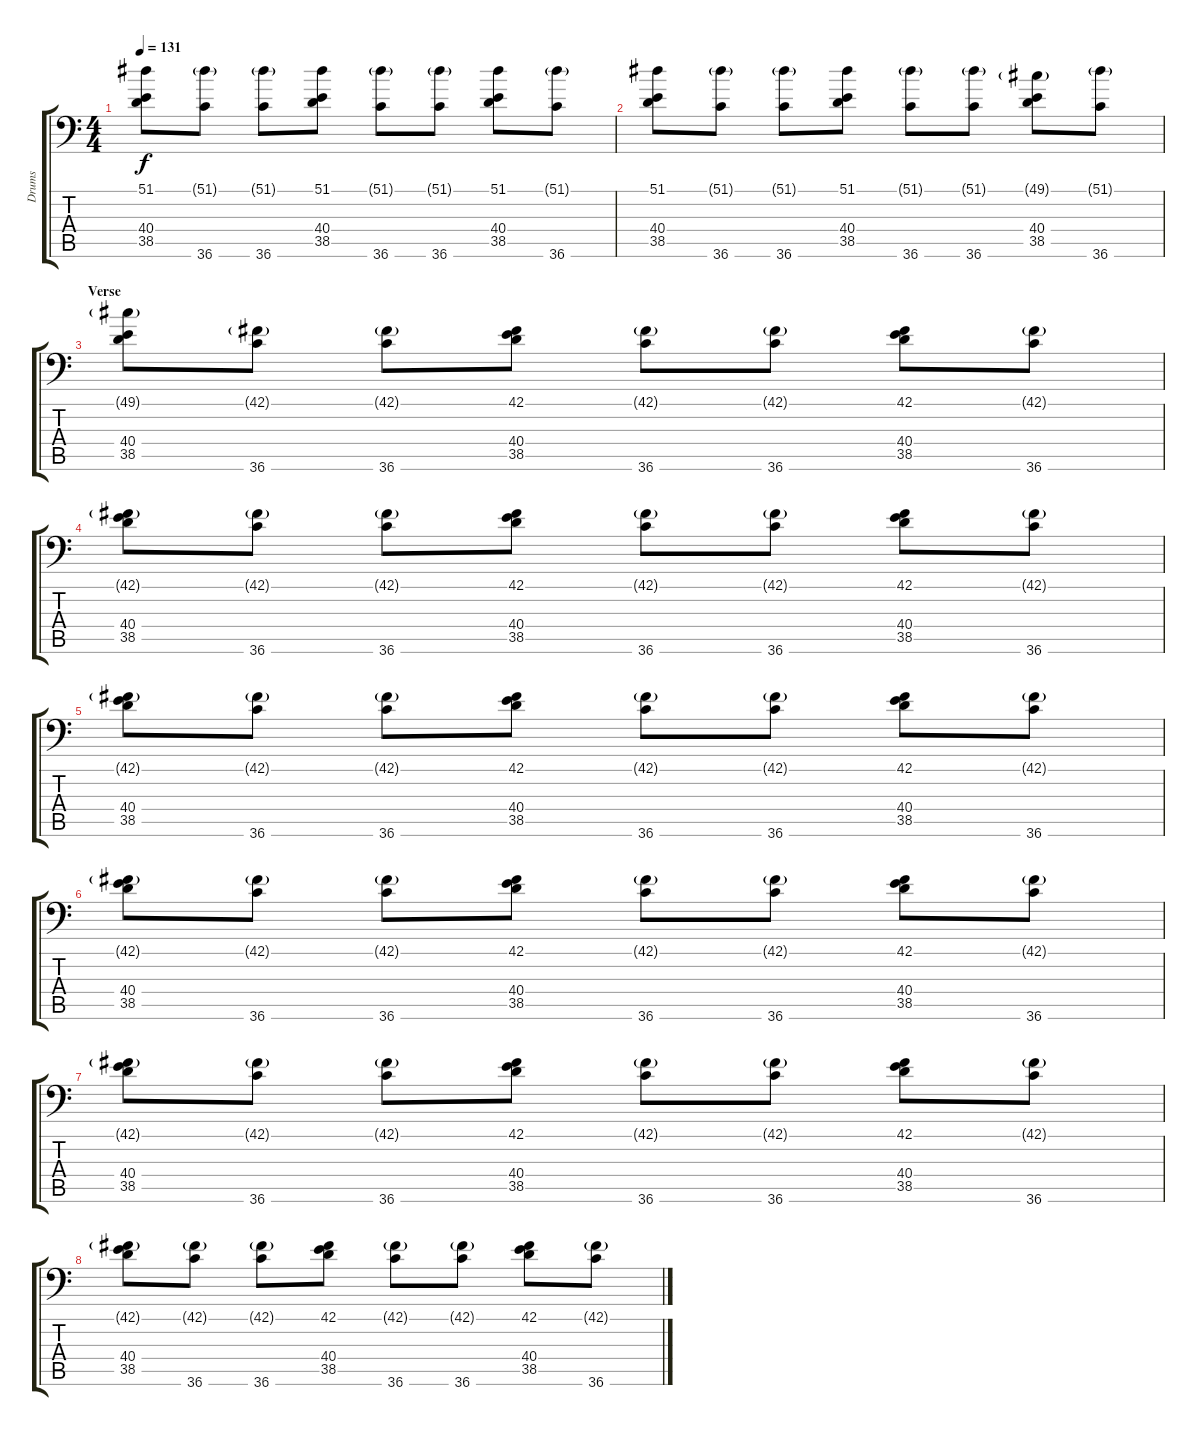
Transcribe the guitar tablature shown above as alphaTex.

\track ("Drums" "Drums") {instrument acousticgrandpiano}
\staff {score tabs}
\tuning (C-1 C-1 C-1 C-1 C-1 C-1) {hide}
\ts (4 4)
\tempo 131
\clef f4
\ks c
(51.1 40.4 38.5).8{dy f} (51.1{g} 36.6).8 (51.1{g} 36.6).8 (51.1 40.4 38.5).8 (51.1{g} 36.6).8 (51.1{g} 36.6).8 (51.1 40.4 38.5).8 (51.1{g} 36.6).8 |
(51.1 40.4 38.5).8 (51.1{g} 36.6).8 (51.1{g} 36.6).8 (51.1 40.4 38.5).8 (51.1{g} 36.6).8 (51.1{g} 36.6).8 (49.1{g} 40.4 38.5).8 (51.1{g} 36.6).8 |
\section ("" "Verse")
(49.1{g} 40.4 38.5).8 (42.1{g} 36.6).8 (42.1{g} 36.6).8 (42.1 40.4 38.5).8 (42.1{g} 36.6).8 (42.1{g} 36.6).8 (42.1 40.4 38.5).8 (42.1{g} 36.6).8 |
(42.1{g} 40.4 38.5).8 (42.1{g} 36.6).8 (42.1{g} 36.6).8 (42.1 40.4 38.5).8 (42.1{g} 36.6).8 (42.1{g} 36.6).8 (42.1 40.4 38.5).8 (42.1{g} 36.6).8 |
(42.1{g} 40.4 38.5).8 (42.1{g} 36.6).8 (42.1{g} 36.6).8 (42.1 40.4 38.5).8 (42.1{g} 36.6).8 (42.1{g} 36.6).8 (42.1 40.4 38.5).8 (42.1{g} 36.6).8 |
(42.1{g} 40.4 38.5).8 (42.1{g} 36.6).8 (42.1{g} 36.6).8 (42.1 40.4 38.5).8 (42.1{g} 36.6).8 (42.1{g} 36.6).8 (42.1 40.4 38.5).8 (42.1{g} 36.6).8 |
(42.1{g} 40.4 38.5).8 (42.1{g} 36.6).8 (42.1{g} 36.6).8 (42.1 40.4 38.5).8 (42.1{g} 36.6).8 (42.1{g} 36.6).8 (42.1 40.4 38.5).8 (42.1{g} 36.6).8 |
(42.1{g} 40.4 38.5).8 (42.1{g} 36.6).8 (42.1{g} 36.6).8 (42.1 40.4 38.5).8 (42.1{g} 36.6).8 (42.1{g} 36.6).8 (42.1 40.4 38.5).8 (42.1{g} 36.6).8
